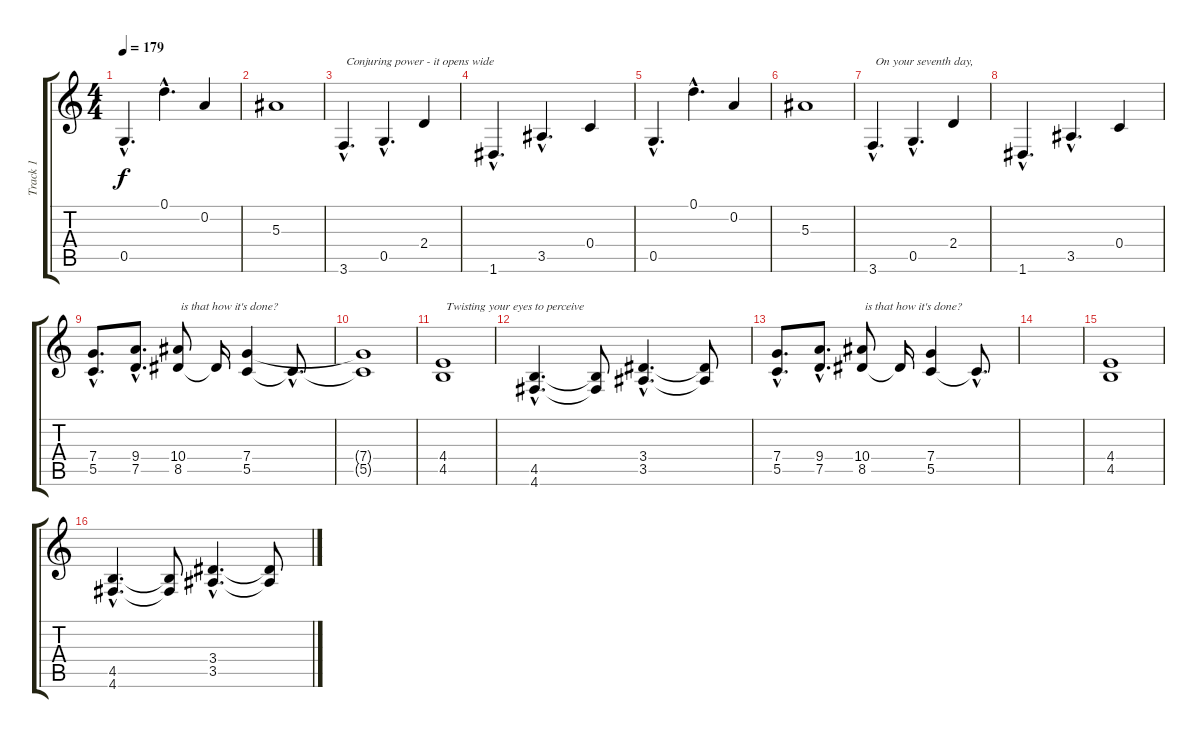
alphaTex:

\track ("Track 1" "Track 1") {instrument distortionguitar}
\staff {score tabs}
\tuning (D4 A3 F3 C3 G2 D2) {hide}
\ts (4 4)
\tempo 179
\clef g2
\ks c
0.5{hac}.4{d dy f} 0.1{hac}.4{d} 0.2.4 |
5.3.1 |
3.6{hac}.4{d txt " Conjuring power - it opens wide"} 0.5{hac}.4{d} 2.4.4 |
1.6{hac}.4{d} 3.5{hac}.4{d} 0.4.4 |
0.5{hac}.4{d} 0.1{hac}.4{d} 0.2.4 |
5.3.1 |
3.6{hac}.4{d txt " On your seventh day,"} 0.5{hac}.4{d} 2.4.4 |
1.6{hac}.4{d} 3.5{hac}.4{d} 0.4.4 |
(7.4{hac} 5.5{hac}).8{d} (9.4{hac} 7.5{hac}).8{d} (10.4 8.5).8{txt " is that how it's done?"} 8.5{t}.16 (7.4 5.5).4 5.5{hac t}.8{d} |
(7.4{t} 5.5{t}).1 |
(4.4 4.5).1{txt " Twisting your eyes to perceive"} |
(4.5{hac} 4.6{hac}).4{d} (4.5{t} 4.6{t}).8 (3.4{hac} 3.5{hac}).4{d} (3.4{t} 3.5{t}).8 |
(7.4{hac} 5.5{hac}).8{d} (9.4{hac} 7.5{hac}).8{d} (10.4 8.5).8{txt " is that how it's done?"} 8.5{t}.16 (7.4 5.5).4 5.5{hac t}.8{d} |
|
(4.4 4.5).1 |
(4.5{hac} 4.6{hac}).4{d} (4.5{t} 4.6{t}).8 (3.4{hac} 3.5{hac}).4{d} (3.4{t} 3.5{t}).8
